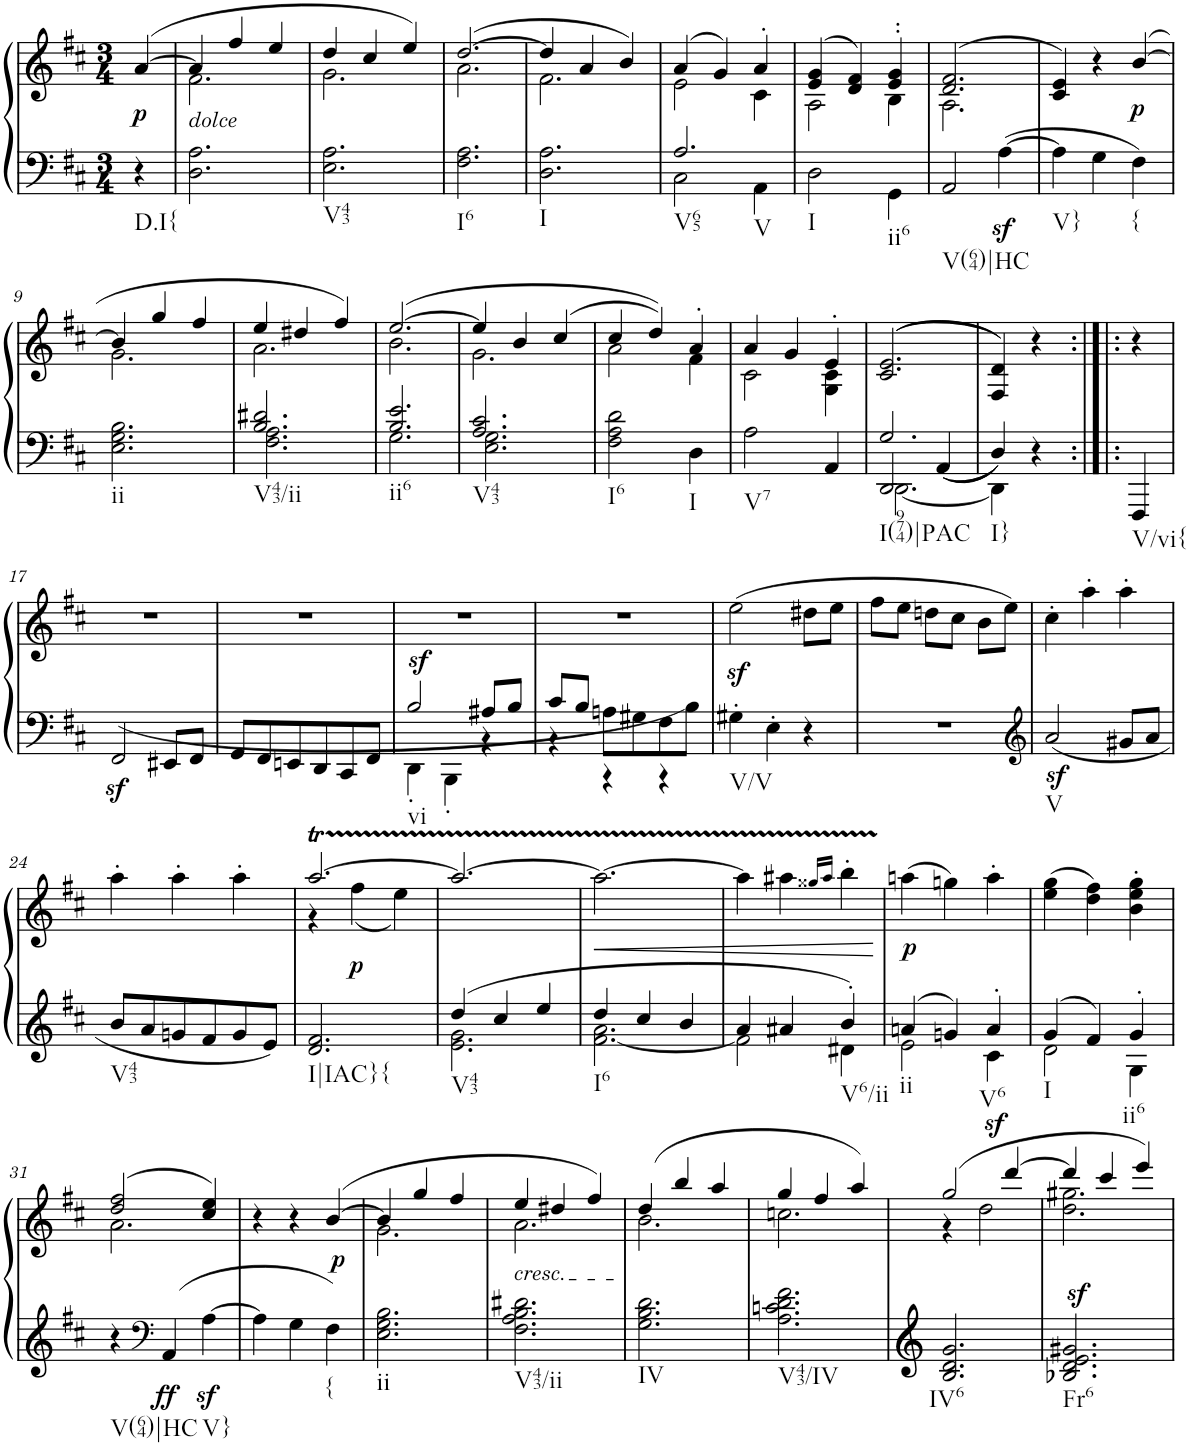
**kern	**kern	**text	**dynam
*part1	*part1	*part1	*part1
*staff2	*staff1	*staff1	*staff1/2
*I"Piano	*	*	*
*I'Pno.	*	*	*
*clefF4	*clefG2	*	*
*k[f#c#]	*k[f#c#]	*	*
*M3/4	*M3/4	*	*
=	=	=	=
!LO:TX:b:t=D.I{	!	!	!
!	!	!LO:LY:b	!LO:DY:b
4r	([4a/	p	p
=1	=1	=1	=1
*	*^	*	*
!	!	!	!	!LO:DY:b
2.D\ 2.A\	4a/]	2.f#\	.	other-dynamics
.	4ff#/	.	.	.
.	4ee/	.	.	.
=2	=2	=2	=2	=2
!LO:TX:b:t=V43	!	!	!	!
2.E\ 2.A\	4dd/	2.g\	.	.
.	4cc#/	.	.	.
.	4ee/)	.	.	.
=3	=3	=3	=3	=3
!LO:TX:b:t=I6	!	!	!	!
2.F#\ 2.A\	([2.dd/	2.a\	.	.
=4	=4	=4	=4	=4
!LO:TX:b:t=I	!	!	!	!
2.D\ 2.A\	4dd/]	2.f#\	.	.
.	4a/	.	.	.
.	4b/)	.	.	.
=5	=5	=5	=5	=5
*^	*	*	*	*
!LO:TX:b:t=V65	!	!	!	!	!
!LO:TX:b:t=V	!	!	!	!	!
2.A/	2C#\	(4a/	2e\	.	.
.	.	4g/)	.	.	.
.	4AA\	4a'/	4c#\	.	.
=6	=6	=6	=6	=6	=6
!LO:TX:b:t=I	!	!	!	!	!
*v	*v	*	*	*	*
2D\	(4e/ 4g/	2A\	.	.
.	4d/ 4f#/)	.	.	.
!LO:TX:b:t=ii6	!	!	!	!
4GG\	4e/' 4g/'	4B\	.	.
=7	=7	=7	=7	=7
!LO:TX:b:t=V(64)|HC	!	!	!	!
!	!	!	!LO:LY:b	!
2AA/	(2.d/ 2.f#/	2.A\	>	.
[4Az<\	.	.	.	.
*	*v	*v	*	*
=8	=8	=8	=8
!LO:TX:b:t=V}	!	!	!
4A\]	4c#/ 4e/)	.	.
4G\	4r	.	.
!LO:TX:b:t={	!	!	!
!	!	!LO:LY:b	!LO:DY:b
4F#\	([4b/	p	p
!!LO:LB:g=z
=9	=9	=9	=9
*	*^	*	*
!LO:TX:b:t=ii	!	!	!	!
2.E\ 2.G\ 2.B\	4b/]	2.g\	.	.
.	4gg/	.	.	.
.	4ff#/	.	.	.
=10	=10	=10	=10	=10
*^	*	*	*	*
!LO:TX:b:t=V43/ii	!	!	!	!	!
2.B/ 2.d#X/	2.F#\ 2.A\	4ee/	2.a\	.	.
.	.	4dd#X/	.	.	.
.	.	4ff#/)	.	.	.
=11	=11	=11	=11	=11	=11
!LO:TX:b:t=ii6	!	!	!	!	!
2.B/ 2.e/	2.G\	([2.ee/	2.b\	.	.
=12	=12	=12	=12	=12	=12
!LO:TX:b:t=V43	!	!	!	!	!
2.A/ 2.c#/	2.E\ 2.G\	4ee/]	2.g\	.	.
.	.	4b/	.	.	.
.	.	(4cc#/	.	.	.
*v	*v	*	*	*	*
=13	=13	=13	=13	=13
!LO:TX:b:t=I6	!	!	!	!
2F#\ 2A\ 2d\	4cc#/	2a\	.	.
.	4dd/))	.	.	.
!LO:TX:b:t=I	!	!	!	!
4D\	4a'/	4f#\	.	.
=14	=14	=14	=14	=14
!LO:TX:b:t=V7	!	!	!	!
2A\	4a/	2c#\	.	.
.	4g/	.	.	.
4AA/	4e'/	4G\ 4c#\	.	.
=15	=15	=15	=15	=15
*^	*	*	*	*
*	*^	*	*	*	*
!LO:TX:b:t=I(974)|PAC	!	!	!	!	!	!
*	*	*	*v	*v	*	*
2.G/	2DD/	[2.DD\	(>(>2.c#/ 2.e/	.	.
.	4AA/	.	.	.	.
*	*v	*v	*	*	*
=16	=16	=16	=16	=16
!LO:TX:b:t=I}	!	!	!	!
4D/	4DD\]	4F#/ 4d/))	.	.
4r	4ryy	4r	.	.
=16X1:|!|:	=16X1:|!|:	=16X1:|!|:	=16X1:|!|:	=16X1:|!|:
!LO:TX:b:t=V/vi{	!	!	!	!
*v	*v	*	*	*
4FFF#/	4r	.	.
!!LO:LB:g=z
=17	=17	=17	=17
2FF#z</	2.r	.	.
8EE#X/L	.	.	.
8FF#/J	.	.	.
=18	=18	=18	=18
8GG/L	2.r	.	.
8FF#/	.	.	.
8EEn/	.	.	.
8DD/	.	.	.
8CC#/	.	.	.
8FF#/J	.	.	.
=19	=19	=19	=19
*^	*	*	*
!LO:TX:b:t=vi	!	!	!	!
2B/	4DD'\	2.r	.	.
!	!	!	!	!LO:DY:a=2
.	4BBB'\	.	.	sf
8A#X/L	4r	.	.	.
8B/J	.	.	.	.
=20	=20	=20	=20	=20
*	*^	*	*	*
8c#/L	4r	4ryy	2.r	.	.
8B/J	.	.	.	.	.
4ryy	8An\L	4r	.	.	.
.	8G#X\	.	.	.	.
4ryy	8F#\	4r	.	.	.
.	8B\J	.	.	.	.
*	*v	*v	*	*	*
=21	=21	=21	=21	=21
!LO:TX:b:t=V/V	!	!	!	!
*v	*v	*	*	*
4G#X'\	(2eez<\	.	.
4E'\	.	.	.
4r	8dd#X\L	.	.
.	8ee\J	.	.
=22	=22	=22	=22
2.r	8ff#\L	.	.
.	8ee\J	.	.
.	8ddn\L	.	.
.	8cc#\J	.	.
.	8b\L	.	.
.	8ee\J)	.	.
=23	=23	=23	=23
*clefG2	*	*	*
!LO:TX:b:t=V	!	!	!
2az</	4cc#'\	.	.
.	4aa'\	.	.
8g#X/L	4aa'\	.	.
8a/J	.	.	.
!!LO:LB:g=z
=24	=24	=24	=24
!LO:TX:b:t=V43	!	!	!
8b/L	4aa'\	.	.
8a/	.	.	.
8gn/	4aa'\	.	.
8f#/	.	.	.
8g/	4aa'\	.	.
8e/J	.	.	.
=25	=25	=25	=25
*	*^	*	*
!LO:TX:b:t=I|IAC}{	!	!	!	!
2.d/ 2.f#/	[2.aaT/	4r	.	.
!	!	!	!	!LO:DY:b
.	.	(4ff#\	.	p
.	.	4ee\)	.	.
=26	=26	=26	=26	=26
*^	*	*	*	*
!LO:TX:b:t=V43	!	!	!	!	!
*	*	*v	*v	*	*
4dd/	2.e\ 2.g\	2.aa/_	.	.
4cc#/	.	.	.	.
4ee/	.	.	.	.
=27	=27	=27	=27	=27
!LO:TX:b:t=I6	!	!	!	!
!	!	!	!	!LO:HP:b
4dd/	[2.f#\ 2.a\	2.aa\_	.	<
4cc#/	.	.	.	.
4b/	.	.	.	.
=28	=28	=28	=28	=28
4a/	2f#\]	4aa\]	.	.
4a#X/	.	4aa#X\	.	.
.	.	16qgg##X/LL	.	.
.	.	16qaa#/JJ	.	.
!LO:TX:b:t=V6/ii	!	!	!	!
4b'/	4d#X\	4bbTTT'\	.	.
*v	*v	*	*	*
.	.	.	[
=29	=29	=29	=29
*^	*	*	*
!LO:TX:b:t=ii	!	!	!	!
!	!	!	!	!LO:DY:b
4an/	2e\	(4aan\	.	p
4gn/	.	4ggn\)	.	.
!LO:TX:b:t=V6	!	!	!	!
4a'/	4c#\	4aa'\	.	.
=30	=30	=30	=30	=30
!LO:TX:b:t=I	!	!	!	!
4g/	2d\	(4ee\ 4gg\	.	.
4f#/	.	4dd\ 4ff#\)	.	.
!LO:TX:b:t=ii6	!	!	!	!
4g'/	4G\	4b\' 4ee\' 4gg\'	.	.
!!LO:LB:g=z
=31	=31	=31	=31	=31
*	*	*^	*	*
!LO:TX:b:t=V(64)|HC	!	!	!	!	!
*v	*v	*	*	*	*
4r	(2dd/ 2ff#/	2.a\	.	.
*clefF4	*	*	*	*
!	!	!	!	!LO:DY:b=2
4AA/	.	.	.	ff
!LO:TX:b:t=V}	!	!	!	!
[>4Az<\	4cc#/ 4ee/)	.	.	.
*	*v	*v	*	*
=32	=32	=32	=32
4A\]	4r	.	.
4G\	4r	.	.
!LO:TX:b:t={	!	!	!
!	!	!	!LO:DY:b
4F#\	([4b/	.	p
=33	=33	=33	=33
*	*^	*	*
!LO:TX:b:t=ii	!	!	!	!
2.E\ 2.G\ 2.B\	4b/]	2.g\	.	.
.	4gg/	.	.	.
.	4ff#/	.	.	.
=34	=34	=34	=34	=34
!	!LO:TX:b:i:t=cresc.	!	!	!
!LO:TX:b:t=V43/ii	!	!	!	!
2.F#\ 2.A\ 2.B\ 2.d#X\	4ee/	2.a\	.	.
.	4dd#X/	.	.	.
.	4ff#/)	.	.	.
=35	=35	=35	=35	=35
!LO:TX:b:t=IV	!	!	!	!
2.G\ 2.B\ 2.d\	(4dd/	2.b\	.	.
.	4bb/	.	.	.
.	4aa/	.	.	.
=36	=36	=36	=36	=36
!LO:TX:b:t=V43/IV	!	!	!	!
2.A\ 2.cn\ 2.d\ 2.f#\	4gg/	2.ccn\	.	.
.	4ff#/	.	.	.
.	4aa/)	.	.	.
=37	=37	=37	=37	=37
!LO:TX:b:t=IV6	!	!	!	!
2.B/ 2.d/ 2.g/	(2gg/	4r	.	.
!	!	!	!	!LO:DY:a
.	.	2dd\	.	sf
.	[4ddd/	.	.	.
=38	=38	=38	=38	=38
!LO:TX:b:t=Fr6	!	!	!	!
2.B-X/z> 2.d/z> 2.e/z> 2.g#X/z>	4ddd/]	2.dd\ 2.gg#X\	.	.
.	4ccc#/	.	.	.
.	4eee/)	.	.	.
*	*v	*v	*	*
=	=	=	=
*-	*-	*-	*-
